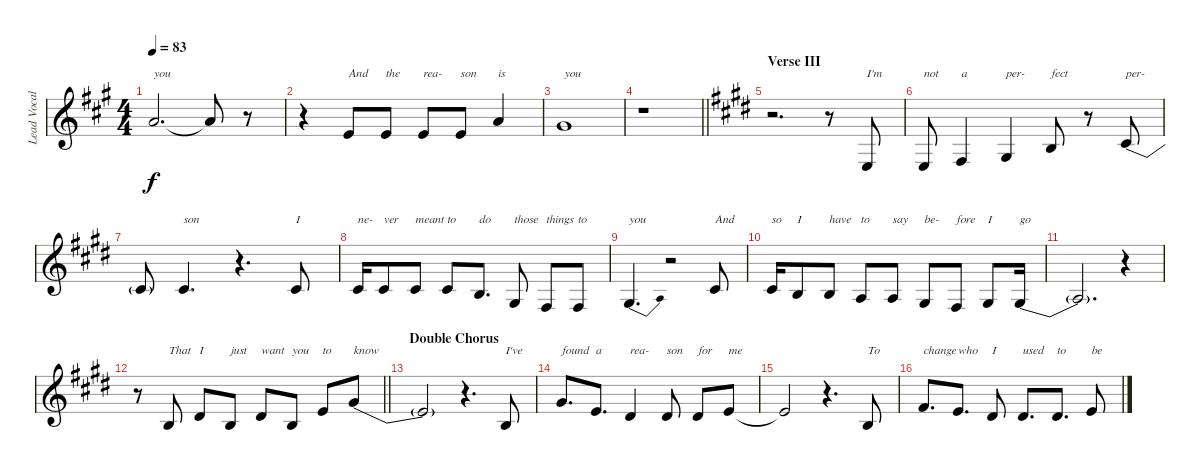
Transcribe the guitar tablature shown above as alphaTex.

\track ("Lead Vocals" "Lead Vocal") {instrument choiraahs}
\staff {score}
\tuning (D4 B3 G3 D3 G2 D2) {hide}
\ts (4 4)
\tempo 83
\clef g2
\ks a
7.1.2{d txt "you" dy f} 7.1{t}.8 r.8 |
r.4 2.1.8{txt "And"} 2.1.8{txt "the"} 2.1.8{txt "rea-"} 2.1.8{txt "son"} 6.1{be (custom 0 2 30 2 35 0 60 0)}.4{txt "is"} |
6.1.1{txt "you"} |
\barLineRight lightlight
r.1 |
\section ("" "Verse III")
\ks e
r.2{d} r.8 2.4.8{txt "I'm"} |
2.4.8{txt "not"} 4.4.4{txt "a"} 1.3.4{txt "per-"} 0.2.8{txt "fect"} r.8 2.2{be (custom 0 0 5 4 30 4 35 0 60 0)}.8{txt "per-"} |
2.2{t}.8 2.2.4{d txt "son"} r.4{d} 2.2.8{txt "I"} |
2.2.16{txt "ne-"} 2.2.8{txt "ver"} 2.2.8{txt "meant"} 2.2.8{txt "to"} 2.3{be (custom 0 4 20 4 25 0 60 0)}.8{d txt "do"} 1.3.8{txt "those"} 4.4.8{txt "things"} 4.4.8{txt "to"} |
1.3{be (bend 0 0 60 2)}.4{d txt "you"} r.2 2.2.8{txt "And"} |
2.2.16{txt "so"} 0.2.8{txt "I"} 0.2.8{txt "have"} 2.3.8{txt "to"} 2.3.8{txt "say"} 1.3.8{txt "be-"} 4.4.8{txt "fore"} 1.3.8{txt "I"} 1.3{be (custom 0 0 5 0 10 2 60 2)}.16{txt "go"} |
1.3{t}.2{d} r.4 |
\barLineRight lightlight
r.8 0.2.8{txt "That"} 1.1.8{txt "I"} 0.2.8{txt "just"} 1.1.8{txt "want"} 0.2.8{txt "you"} 2.1.8{txt "to"} 2.1{be (custom 0 8 4 8 6 4 10 4 12 0 60 0)}.8{txt "know"} |
\section ("" "Double Chorus")
2.1{t}.2 r.4{d} 0.2.8{txt "I've"} |
4.1{be (custom 0 4 25 4 30 0 60 0)}.8{d txt "found"} 2.1.8{d txt "a"} 1.1.4{txt "rea-"} 1.1.8{txt "son"} 1.1.8{txt "for"} 2.1.8{txt "me"} |
2.1{t}.2 r.4{d} 0.2.8{txt "To"} |
2.1{be (custom 0 4 25 4 30 0 60 0)}.8{d txt "change"} 2.1.8{d txt "who"} 1.1.8{txt "I"} 1.1.8{d txt "used"} 1.1.8{d txt "to"} 2.1.8{txt "be"}
